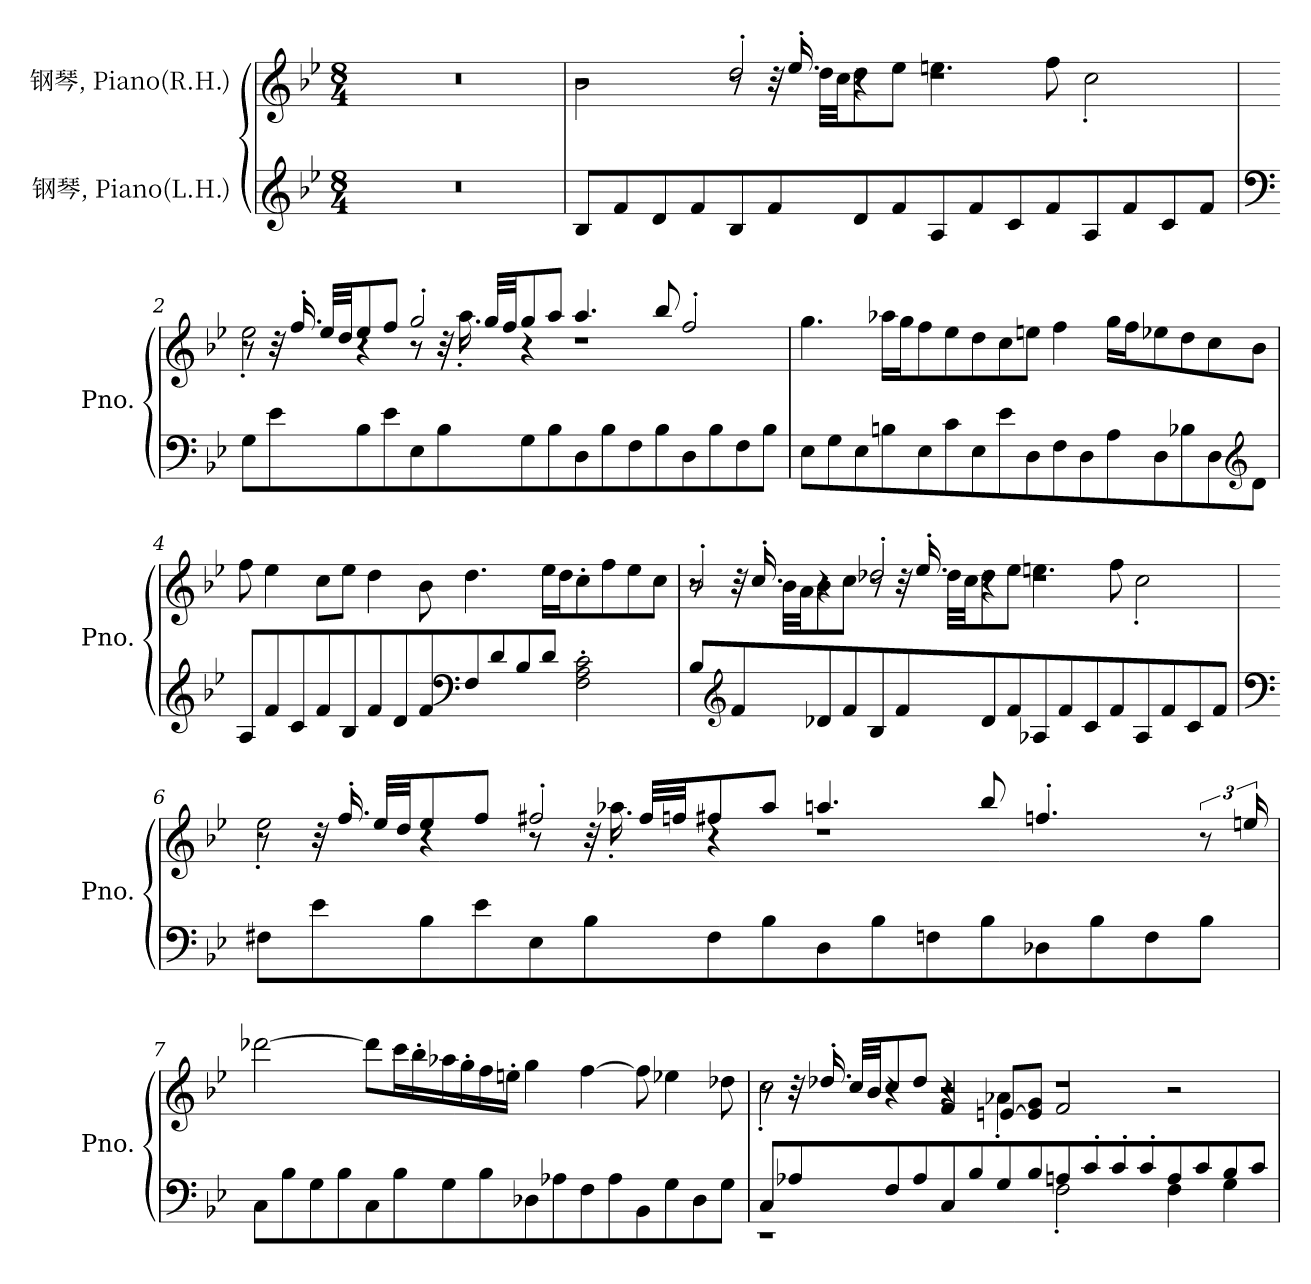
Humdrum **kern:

**kern	**kern
*part2	*part1
*staff2	*staff1
*I"钢琴, Piano(L.H.)	*I"钢琴, Piano(R.H.)
*I'Pno.	*I'Pno.
*clefG2	*clefG2
*k[b-e-]	*k[b-e-]
*M8/4	*M8/4
*MM74	*MM74
=	=
0r	0r
=1	=1
*	*MM64
*	*^
*	*	*^
8B-/L	2r	2b-\	2r
8f/	.	.	.
8d/	.	.	.
8f/	.	.	.
*	*MM72	*	*
8B-/	8r	8r	2dd'/
*	*MM74	*	*
8f/	32r	16r	.
.	16.ee-'/	.	.
.	.	32dd\LLL	.
.	.	32cc\JJ	.
8d/	4r	8dd\	.
*	*MM72	*	*
8f/	.	8ee-\J	.
*	*MM69	*	*
8A/	1r	4.een\	1r
8f/	.	.	.
8c/	.	.	.
*	*MM69	*	*
8f/	.	8ff\	.
*	*MM72	*	*
8A/	.	2cc'\	.
8f/	.	.	.
8c/	.	.	.
8f/J	.	.	.
!!LO:LB:g=z	!!	!!
=2	=2	=2	=2
*clefF4	*	*	*
*	*MM69	*	*
8G\L	8r	2ee-'\	8r
*	*MM72	*	*
8e-\	16r	.	32r
.	.	.	16.ff'/
.	32ee-/LLL	.	.
.	32dd/JJ	.	.
*	*MM74	*	*
8B-\	8ee-/	.	4r
*	*MM72	*	*
8e-\	8ff/J	.	.
*	*MM74	*	*
8E-\	8r	8r	2gg'/
*	*MM76	*	*
8B-\	16r	32r	.
.	.	16.aa'\	.
.	32gg/LLL	.	.
.	32ff/JJ	.	.
*	*MM74	*	*
8G\	8gg/	4r	.
*	*MM72	*	*
8B-\	8aa/J	.	.
*	*MM69	*	*
8D\	4.aa/	1r	1r
8B-\	.	.	.
8F\	.	.	.
*	*MM69	*	*
8B-\	8bb-/	.	.
*	*MM72	*	*
8D\	2ff'/	.	.
8B-\	.	.	.
8F\	.	.	.
8B-\J	.	.	.
*	*v	*v	*v
!!LO:LB:g=z
=3	=3
*	*MM72
8E-\L	4.gg\
8G\	.
8E-\	.
*	*MM72
8Bn\	16aa-X\LL
.	16gg\J
*	*MM74
8E-\	8ff\
*	*MM76
8c\	8ee-\
*	*MM74
8E-\	8dd\
*	*MM72
8e-\	8cc\
*	*MM74
8D\	8een\J
*	*MM76
8F\	4ff\
8D\	.
*	*MM72
8A\	16gg\LL
.	16ff\J
*	*MM74
8D\	8ee-X\
*	*MM76
8B-X\	8dd\
*	*MM74
8D\	8cc\
*clefG2	*
*	*MM69
8d\J	8b-\J
=4	=4
*	*MM72
8A/L	8ff\
*	*MM74
8f/	4ee-\
8c/	.
*	*MM74
8f/	8cc\L
*	*MM69
8B-/	8ee-\J
*	*MM74
8f/	4dd\
8d/	.
*	*MM74
8f/	8b-\
*clefF4	*
*	*MM72
8F/	4.dd\
8d/	.
8B-/	.
*	*MM69
8d/J	16ee-\LL
.	16dd\J
*	*MM64
2F\' 2A\' 2c\'	8cc'\
*	*MM73
.	8ff\
*	*MM74
.	8ee-\
*	*MM69
.	8cc\J
!!LO:LB:g=z
=5	=5
*	*MM74
*	*^
*	*	*^
8B-/L	8r	8r	2b-'/
*clefG2	*	*	*
*	*MM72	*	*
8f/	32r	16r	.
.	16.cc'/	.	.
.	.	32b-\LLL	.
.	.	32a\JJ	.
*	*MM74	*	*
8d-X/	4r	8b-\	.
*	*MM69	*	*
8f/	.	8cc\J	.
*	*MM72	*	*
8B-/	8r	8r	2dd-X'/
*	*MM74	*	*
8f/	32r	16r	.
.	16.ee-'/	.	.
.	.	32dd-\LLL	.
.	.	32cc\JJ	.
8d-/	4r	8dd-\	.
*	*MM72	*	*
8f/	.	8ee-\J	.
*	*MM69	*	*
8A-X/	1r	4.een\	1r
8f/	.	.	.
8c/	.	.	.
*	*MM69	*	*
8f/	.	8ff\	.
*	*MM72	*	*
8A-/	.	2cc'\	.
8f/	.	.	.
8c/	.	.	.
8f/J	.	.	.
!!LO:LB:g=z	!!	!!
=6	=6	=6	=6
*clefF4	*	*	*
*	*MM69	*	*
8F#X\L	8r	2ee-'\	8r
*	*MM72	*	*
8e-\	16r	.	32r
.	.	.	16.ff'/
.	32ee-/LLL	.	.
.	32dd/JJ	.	.
*	*MM74	*	*
8B-\	8ee-/	.	4r
*	*MM72	*	*
8e-\	8ff/J	.	.
*	*MM74	*	*
8E-\	8r	8r	2ff#X'/
*	*MM76	*	*
8B-\	16r	32r	.
.	.	16.aa-X'\	.
.	32ff#/LLL	.	.
.	32ffn/JJ	.	.
*	*MM74	*	*
8F#\	8ff#X/	4r	.
*	*MM72	*	*
8B-\	8aa-/J	.	.
*	*MM74	*	*
8D\	4.aan/	1r	1r
8B-\	.	.	.
8Fn\	.	.	.
*	*MM69	*	*
8B-\	8bb-/	.	.
*	*MM72	*	*
8D-X\	4.ffn'/	.	.
8B-\	.	.	.
8F\	.	.	.
*	*MM69	*	*
8B-\J	12r	.	.
.	24een/	.	.
*	*v	*v	*v
!!LO:LB:g=z
=7	=7
*	*MM72
8C\L	[2ddd-X\
8B-\	.
8G\	.
8B-\	.
*	*MM74
8C\	8ddd-\L]
*	*MM76
8B-\	16ccc\L
.	16bb-'\
*	*MM74
8G\	16aa-X\
.	16gg'\
*	*MM72
8B-\	16ff\
.	16een'\JJ
*	*MM74
8D-X\	4gg\
8A-X\	.
*	*MM74
8F\	[4ff\
8A-\	.
*	*MM72
8BB-\	8ff\]
*	*MM74
8G\	4ee-X\
8D-\	.
*	*MM69
8G\J	8dd-X\
!!LO:PB:g=z
=8	=8
*	*MM72
*^	*^
*	*	*	*^
8C/L	1r	8r	2cc'\	8r
*	*	*MM69	*	*
8A-X/	.	32r	.	16r
.	.	16.dd-X'/	.	.
.	.	.	.	32cc/LLL
.	.	.	.	32b-/JJ
*	*	*MM74	*	*
8F/	.	4r	.	8cc/
*	*	*MM72	*	*
8A-/	.	.	.	8dd-/J
*	*	*MM74	*	*
8C/	.	2r	4r	4f/
8B-/	.	.	.	.
*	*	*MM72	*	*
8G/	.	.	4a-X'\	[8en/L
*	*	*MM67	*	*
8B-/	.	.	.	8e/] 8g/J
*	*	*MM69	*	*
8An/	2F'\	1r	1r	2f/
8c'/	.	.	.	.
8c'/	.	.	.	.
8c'/	.	.	.	.
*	*	*MM72	*	*
8A/	4F\	.	.	2r
8c/	.	.	.	.
8B-/	4G\	.	.	.
8c/J	.	.	.	.
*v	*v	*	*	*
*	*v	*v	*v
=	=
*-	*-
